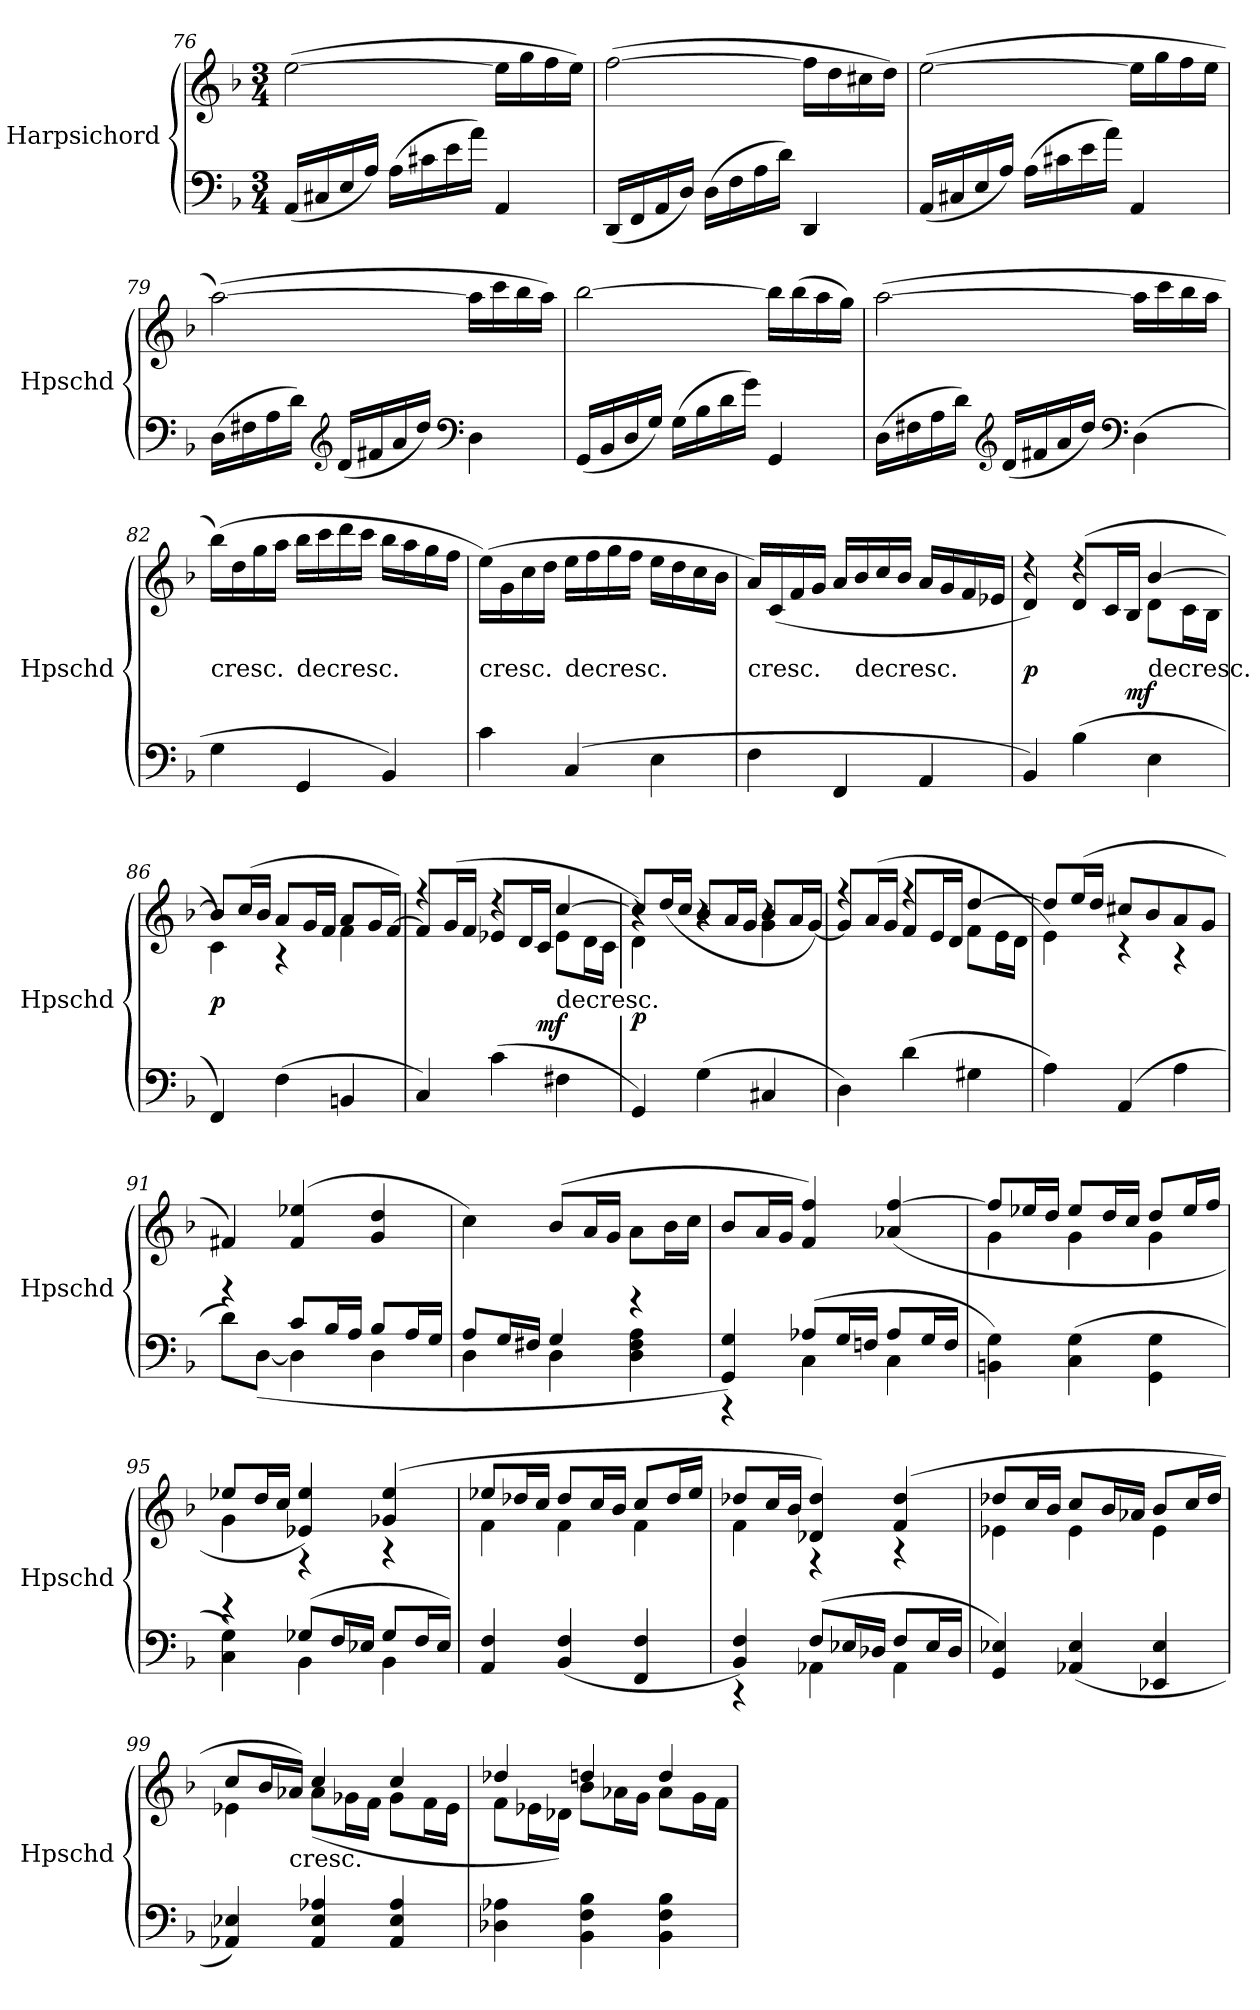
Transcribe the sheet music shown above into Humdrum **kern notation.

**kern	**kern	**dynam
*part1	*part1	*part1
*staff2	*staff1	*staff1/2
*I"Harpsichord	*	*
*I'Hpschd	*	*
*clefF4	*clefG2	*
*k[b-]	*k[b-]	*
*M3/4	*M3/4	*
=76	=76	=76
(16AA/LL	([2ee\	.
16C#X/	.	.
16E/	.	.
16A/JJ)	.	.
(16A\LL	.	.
16c#X\	.	.
16e\	.	.
16a\JJ)	.	.
4AA/	16ee\LL]	.
.	16gg\	.
.	16ff\	.
.	16ee\JJ)	.
=77	=77	=77
(16DD/LL	([2ff\	.
16FF/	.	.
16AA/	.	.
16D/JJ)	.	.
(16D\LL	.	.
16F\	.	.
16A\	.	.
16d\JJ)	.	.
4DD/	16ff\LL]	.
.	16dd\	.
.	16cc#X\	.
.	16dd\JJ)	.
=78	=78	=78
(16AA/LL	([2ee\	.
16C#X/	.	.
16E/	.	.
16A/JJ)	.	.
(16A\LL	.	.
16c#X\	.	.
16e\	.	.
16a\JJ)	.	.
4AA/	16ee\LL]	.
.	16gg\	.
.	16ff\	.
.	16ee\JJ	.
=79	=79	=79
(16D\LL	([2aa\)	.
16F#X\	.	.
16A\	.	.
16d\JJ)	.	.
*clefG2	*	*
(16d/LL	.	.
16f#X/	.	.
16a/	.	.
16dd/JJ)	.	.
*clefF4	*	*
4D\	16aa\LL]	.
.	16ccc\	.
.	16bb-\	.
.	16aa\JJ)	.
=80	=80	=80
(16GG/LL	[2bb-\	.
16BB-/	.	.
16D/	.	.
16G/JJ)	.	.
(16G\LL	.	.
16B-\	.	.
16d\	.	.
16g\JJ)	.	.
4GG/	16bb-\LL]	.
.	(16bb-\	.
.	16aa\	.
.	16gg\JJ)	.
=81	=81	=81
(16D\LL	([2aa\	.
16F#X\	.	.
16A\	.	.
16d\JJ)	.	.
*clefG2	*	*
(16d/LL	.	.
16f#X/	.	.
16a/	.	.
16dd/JJ)	.	.
*clefF4	*	*
(4D\	16aa\LL]	.
.	16ccc\	.
.	16bb-\	.
.	16aa\JJ	.
=82	=82	=82
!	!LO:TX:c:t=cresc.	!
4G\	(16bb-\LL)	.
.	16dd\	.
.	16gg\	.
.	16aa\JJ	.
!	!LO:TX:c:t=decresc.	!
4GG/	16bb-\LL	.
.	16ccc\	.
.	16ddd\	.
.	16ccc\JJ	.
4BB-/)	16bb-\LL	.
.	16aa\	.
.	16gg\	.
.	16ff\JJ	.
=83	=83	=83
!	!LO:TX:c:t=cresc.	!
4c\	(16ee\LL)	.
.	16g\	.
.	16cc\	.
.	16dd\JJ	.
!	!LO:TX:c:t=decresc.	!
(4C/	16ee\LL	.
.	16ff\	.
.	16gg\	.
.	16ff\JJ	.
4E\	16ee\LL	.
.	16dd\	.
.	16cc\	.
.	16b-\JJ	.
=84	=84	=84
!	!LO:TX:c:t=cresc.	!
4F\	16a/LL)	.
.	(16c/	.
.	16f/	.
.	16g/JJ	.
4FF/	16a/LL	.
!	!LO:TX:c:t=decresc.	!
.	16b-/	.
.	16cc/	.
.	16b-/JJ	.
4AA/	16a/LL	.
.	16g/	.
.	16f/	.
.	16e-X/JJ	.
=85	=85	=85
*	*^	*
4BB-/)	4r	4d/)	p
(4B-\	4r	(8d/L	.
.	.	16c/L	.
.	.	16B-/JJ	mf
!	!LO:TX:c:t=decresc.	!	!
4E\	[4b-/	8d\L	.
.	.	16c\L	.
.	.	16B-\JJ	.
=86	=86	=86	=86
4FF/)	8b-/L]	4c\)	p
.	(16cc/L	.	.
.	16b-/JJ	.	.
(4F\	8a/L	4r	.
.	16g/L	.	.
.	16f/JJ	.	.
4BBn/	8a/L	4f\	.
.	16g/L	.	.
.	[16f/JJ)	.	.
=87	=87	=87	=87
4C/)	4r	8f/L]	.
.	.	(16g/L	.
.	.	16f/JJ	.
(4c\	4r	8e-X/L	.
.	.	16d/L	.
.	.	16c/JJ	mf
!	!LO:TX:c:t=decresc.	!	!
4F#X\	[4cc/	8e-\L	.
.	.	16d\L	.
.	.	16c\JJ	.
=88	=88	=88	=88
*	*	*^	*
4GG/)	4r	8cc/L]	4d\)	p
.	.	(16dd/L	.	.
.	.	16cc/JJ	.	.
(4G\	4r	8b-/L	4r	.
.	.	16a/L	.	.
.	.	16g/JJ	.	.
4C#X/	4r	8b-/L	4g\	.
.	.	16a/L	.	.
.	.	[16g/JJ)	.	.
*	*	*v	*v	*
=89	=89	=89	=89
4D\)	4r	8g/L]	.
.	.	(16a/L	.
.	.	16g/JJ	.
(4d\	4r	8f/L	.
.	.	16e/L	.
.	.	16d/JJ	.
4G#X\	[4dd/	8f\L	.
.	.	16e\L	.
.	.	16d\JJ	.
=90	=90	=90	=90
4A\)	8dd/L]	4e\)	.
.	(16ee/L	.	.
.	16dd/JJ	.	.
(4AA/	8cc#X/L	4r	.
.	8b-/	.	.
4A\	8a/	4r	.
.	8g/J	.	.
*	*v	*v	*
=91	=91	=91
*^	*	*
4r	8d\L)	4f#X/)	.
.	([8D\J	.	.
8c/L	4D\]	(4f#/ 4ee-X/	.
16B-/L	.	.	.
16A/JJ	.	.	.
8B-/L	4D\	4g/ 4dd/	.
16A/L	.	.	.
16G/JJ	.	.	.
=92	=92	=92	=92
8A/L	4D\	4cc\)	.
16G/L	.	.	.
16F#X/JJ	.	.	.
4G/	4D\	(8b-/L	.
.	.	16a/L	.
.	.	16g/JJ	.
4r	4D\ 4F#\ 4A\	8a\L	.
.	.	16b-\L	.
.	.	16cc\JJ	.
=93	=93	=93	=93
4GG/ 4G/)	4r	8b-/L	.
.	.	16a/L	.
.	.	16g/JJ	.
(8A-X/L	4C\	4f/ 4ff/)	.
16G/L	.	.	.
16Fn/JJ	.	.	.
8A-/L	4C\	(4a-X/ [4ff/	.
16G/L	.	.	.
16F/JJ	.	.	.
*v	*v	*	*
=94	=94	=94
*	*^	*
4BBn\ 4G\)	8ff/L]	4g\	.
.	16ee-X/L	.	.
.	16dd/JJ	.	.
(4C\ 4G\	8ee-/L	4g\	.
.	16dd/L	.	.
.	16cc/JJ	.	.
4GG\ 4G\	8dd/L	4g\	.
.	16ee-/L	.	.
.	16ff/JJ	.	.
=95	=95	=95	=95
*^	*	*	*
4r	4C\ 4G\)	8ee-X/L	4g\	.
.	.	16dd/L	.	.
.	.	16cc/JJ	.	.
(8G-X/L	4BB-\	4e-X/ 4ee-/)	4r	.
16F/L	.	.	.	.
16E-X/JJ	.	.	.	.
8G-/L	4BB-\	(4g-X/ 4ee-/	4r	.
16F/L	.	.	.	.
16E-/JJ)	.	.	.	.
*v	*v	*	*	*
=96	=96	=96	=96
4AA/ 4F/	8ee-X/L	4f\	.
.	16dd-X/L	.	.
.	16cc/JJ	.	.
(4BB-/ 4F/	8dd-/L	4f\	.
.	16cc/L	.	.
.	16b-/JJ	.	.
4FF/ 4F/	8cc/L	4f\	.
.	16dd-/L	.	.
.	16ee-/JJ	.	.
=97	=97	=97	=97
*^	*	*	*
4BB-/ 4F/)	4r	8dd-X/L	4f\	.
.	.	16cc/L	.	.
.	.	16b-/JJ	.	.
(8F/L	4AA-X\	4d-X/ 4dd-/)	4r	.
16E-X/L	.	.	.	.
16D-X/JJ	.	.	.	.
8F/L	4AA-\	(4f/ 4dd-/	4r	.
16E-/L	.	.	.	.
16D-/JJ	.	.	.	.
*v	*v	*	*	*
=98	=98	=98	=98
4GG/ 4E-X/)	8dd-X/L	4e-X\	.
.	16cc/L	.	.
.	16b-/JJ	.	.
(4AA-X/ 4E-/	8cc/L	4e-\	.
.	16b-/L	.	.
.	16a-X/JJ	.	.
4EE-X/ 4E-/	8b-/L	4e-\	.
.	16cc/L	.	.
.	16dd-/JJ	.	.
=99	=99	=99	=99
4AA-X/ 4E-X/)	8cc/L	4e-X\	.
.	16b-/L	.	.
!	!LO:TX:c:t=cresc.	!	!
.	16a-X/JJ)	.	.
4AA-/ 4E-/ 4A-X/	4cc/	(8a-\L	.
.	.	16g-X\L	.
.	.	16f\JJ	.
4AA-/ 4E-/ 4A-/	4cc/	8g-\L	.
.	.	16f\L	.
.	.	16e-\JJ	.
=100	=100	=100	=100
4D-X\ 4A-X\	4dd-X/	8f\L	.
.	.	16e-X\L	.
.	.	16d-X\JJ)	.
4BB-\ 4F\ 4B-\	4ddn/	8b-\L	.
.	.	16a-X\L	.
.	.	16g\JJ	.
4BB-\ 4F\ 4B-\	4dd/	8a-\L	.
.	.	16g\L	.
.	.	16f\JJ	.
*	*v	*v	*
=	=	=
*-	*-	*-
